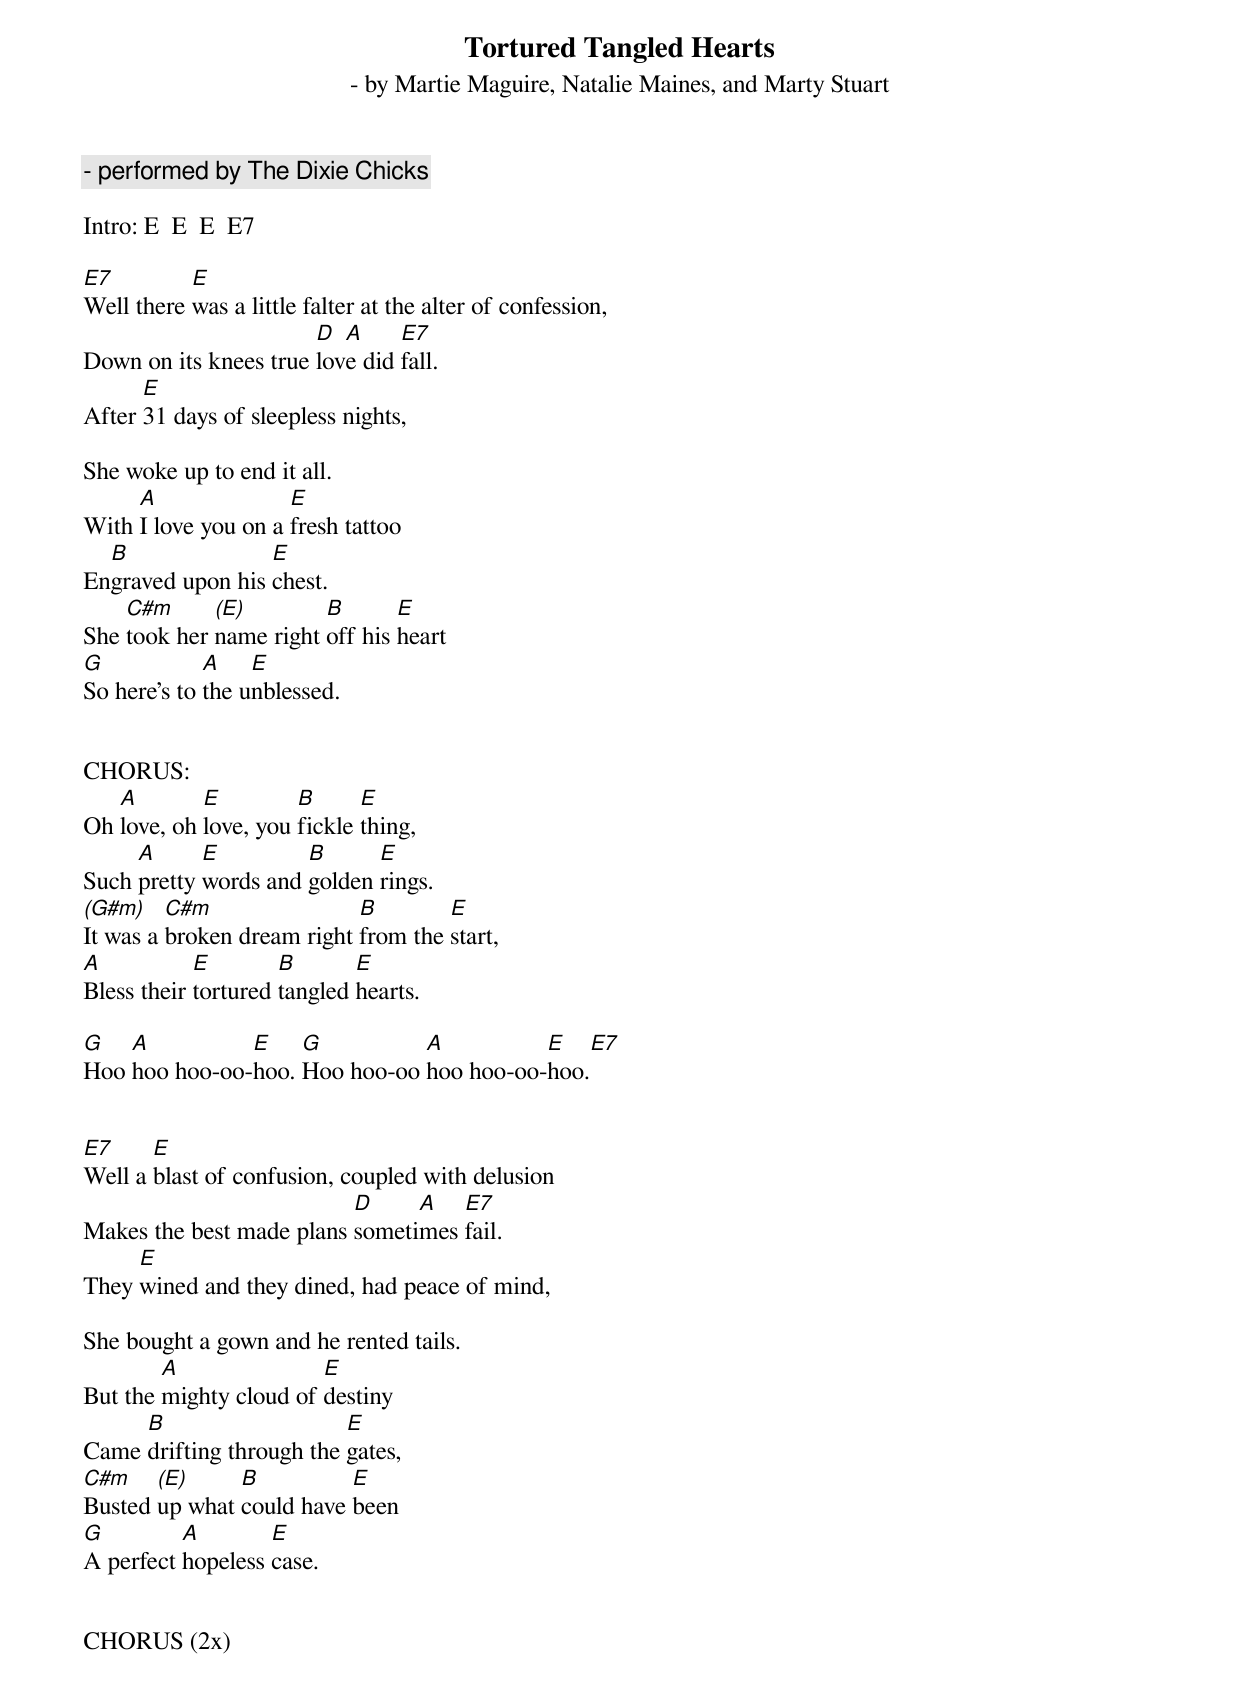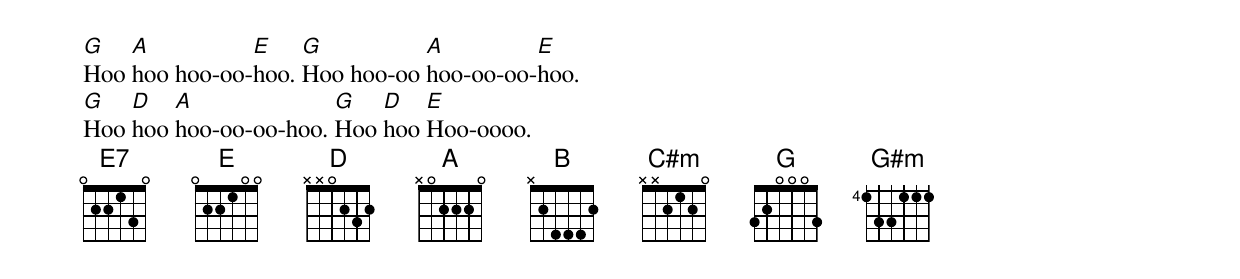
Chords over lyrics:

Tortured Tangled Hearts
 - by Martie Maguire, Natalie Maines, and Marty Stuart
 - performed by The Dixie Chicks

Intro: E  E  E  E7

E7         E
Well there was a little falter at the alter of confession,
                       D  A     E7
Down on its knees true love did fall.
      E
After 31 days of sleepless nights,

She woke up to end it all.
     A               E
With I love you on a fresh tattoo
  B               E
Engraved upon his chest.
    C#m      (E)        B       E
She took her name right off his heart
G            A    E
So here's to the unblessed.


CHORUS:
   A        E         B      E
Oh love, oh love, you fickle thing,
     A      E         B      E
Such pretty words and golden rings.
(G#m)    C#m                B        E
It was a broken dream right from the start,
A           E        B       E
Bless their tortured tangled hearts.

G   A          E    G          A          E    E7
Hoo hoo hoo-oo-hoo. Hoo hoo-oo hoo hoo-oo-hoo.


E7     E
Well a blast of confusion, coupled with delusion
                          D     A   E7
Makes the best made plans sometimes fail.
     E
They wined and they dined, had peace of mind,

She bought a gown and he rented tails.
        A               E
But the mighty cloud of destiny
     B                    E
Came drifting through the gates,
C#m    (E)     B          E
Busted up what could have been
G         A        E
A perfect hopeless case.


CHORUS (2x)

G   A          E    G          A         E
Hoo hoo hoo-oo-hoo. Hoo hoo-oo hoo-oo-oo-hoo.
G   D   A              G   D   E
Hoo hoo hoo-oo-oo-hoo. Hoo hoo Hoo-oooo.
